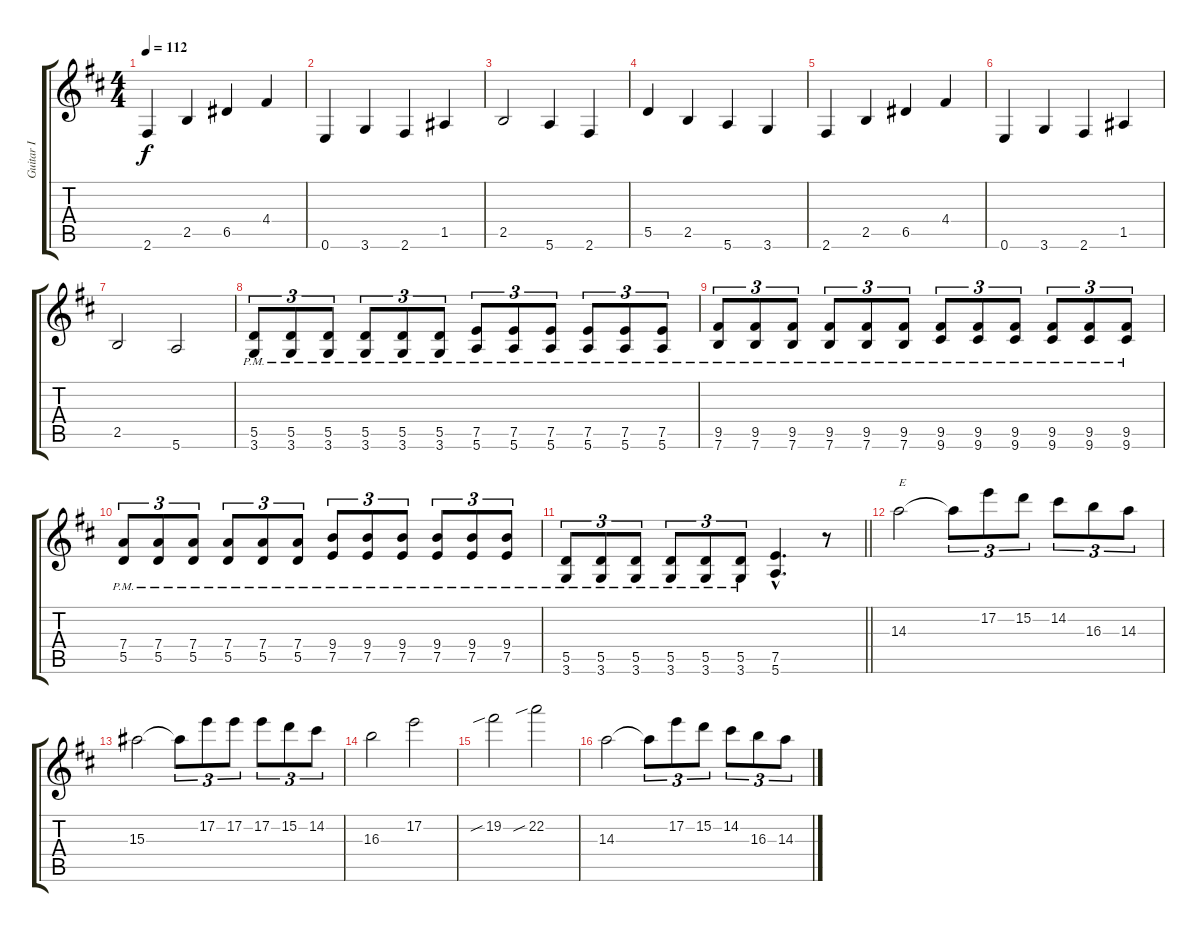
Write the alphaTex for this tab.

\track ("Guitar I" "Guitar I") {instrument overdrivenguitar}
\staff {score tabs}
\tuning (E4 B3 G3 D3 A2 E2) {hide}
\ts (4 4)
\tempo 112
\clef g2
\ks d
2.6.4{dy f} 2.5.4 6.5.4 4.4.4 |
0.6.4 3.6.4 2.6.4 1.5.4 |
2.5.2 5.6.4 2.6.4 |
5.5.4 2.5.4 5.6.4 3.6.4 |
2.6.4 2.5.4 6.5.4 4.4.4 |
0.6.4 3.6.4 2.6.4 1.5.4 |
2.5.2 5.6.2 |
(5.5{pm} 3.6{pm}).8{tu (3 2)} (5.5{pm} 3.6{pm}).8{tu (3 2)} (5.5{pm} 3.6{pm}).8{tu (3 2)} (5.5{pm} 3.6{pm}).8{tu (3 2)} (5.5{pm} 3.6{pm}).8{tu (3 2)} (5.5{pm} 3.6{pm}).8{tu (3 2)} (7.5{pm} 5.6{pm}).8{tu (3 2)} (7.5{pm} 5.6{pm}).8{tu (3 2)} (7.5{pm} 5.6{pm}).8{tu (3 2)} (7.5{pm} 5.6{pm}).8{tu (3 2)} (7.5{pm} 5.6{pm}).8{tu (3 2)} (7.5{pm} 5.6{pm}).8{tu (3 2)} |
(9.5{pm} 7.6{pm}).8{tu (3 2)} (9.5{pm} 7.6{pm}).8{tu (3 2)} (9.5{pm} 7.6{pm}).8{tu (3 2)} (9.5{pm} 7.6{pm}).8{tu (3 2)} (9.5{pm} 7.6{pm}).8{tu (3 2)} (9.5{pm} 7.6{pm}).8{tu (3 2)} (9.5{pm} 9.6{pm}).8{tu (3 2)} (9.5{pm} 9.6{pm}).8{tu (3 2)} (9.5{pm} 9.6{pm}).8{tu (3 2)} (9.5{pm} 9.6{pm}).8{tu (3 2)} (9.5{pm} 9.6{pm}).8{tu (3 2)} (9.5{pm} 9.6{pm}).8{tu (3 2)} |
(7.4{pm} 5.5{pm}).8{tu (3 2)} (7.4{pm} 5.5{pm}).8{tu (3 2)} (7.4{pm} 5.5{pm}).8{tu (3 2)} (7.4{pm} 5.5{pm}).8{tu (3 2)} (7.4{pm} 5.5{pm}).8{tu (3 2)} (7.4{pm} 5.5{pm}).8{tu (3 2)} (9.4{pm} 7.5{pm}).8{tu (3 2)} (9.4{pm} 7.5{pm}).8{tu (3 2)} (9.4{pm} 7.5{pm}).8{tu (3 2)} (9.4{pm} 7.5{pm}).8{tu (3 2)} (9.4{pm} 7.5{pm}).8{tu (3 2)} (9.4{pm} 7.5{pm}).8{tu (3 2)} |
\barLineRight lightlight
(5.5{pm} 3.6{pm}).8{tu (3 2)} (5.5{pm} 3.6{pm}).8{tu (3 2)} (5.5{pm} 3.6{pm}).8{tu (3 2)} (5.5{pm} 3.6{pm}).8{tu (3 2)} (5.5{pm} 3.6{pm}).8{tu (3 2)} (5.5{pm} 3.6{pm}).8{tu (3 2)} (7.5{hac} 5.6{hac}).4{d} r.8 |
14.3.2{txt "E"} 14.3{t}.8{tu (3 2)} 17.2.8{tu (3 2)} 15.2.8{tu (3 2)} 14.2.8{tu (3 2)} 16.3.8{tu (3 2)} 14.3.8{tu (3 2)} |
15.3.2 15.3{t}.8{tu (3 2)} 17.2.8{tu (3 2)} 17.2.8{tu (3 2)} 17.2.8{tu (3 2)} 15.2.8{tu (3 2)} 14.2.8{tu (3 2)} |
16.3.2 17.2.2 |
19.2{sib}.2 22.2{sib}.2 |
14.3.2 14.3{t}.8{tu (3 2)} 17.2.8{tu (3 2)} 15.2.8{tu (3 2)} 14.2.8{tu (3 2)} 16.3.8{tu (3 2)} 14.3.8{tu (3 2)}
